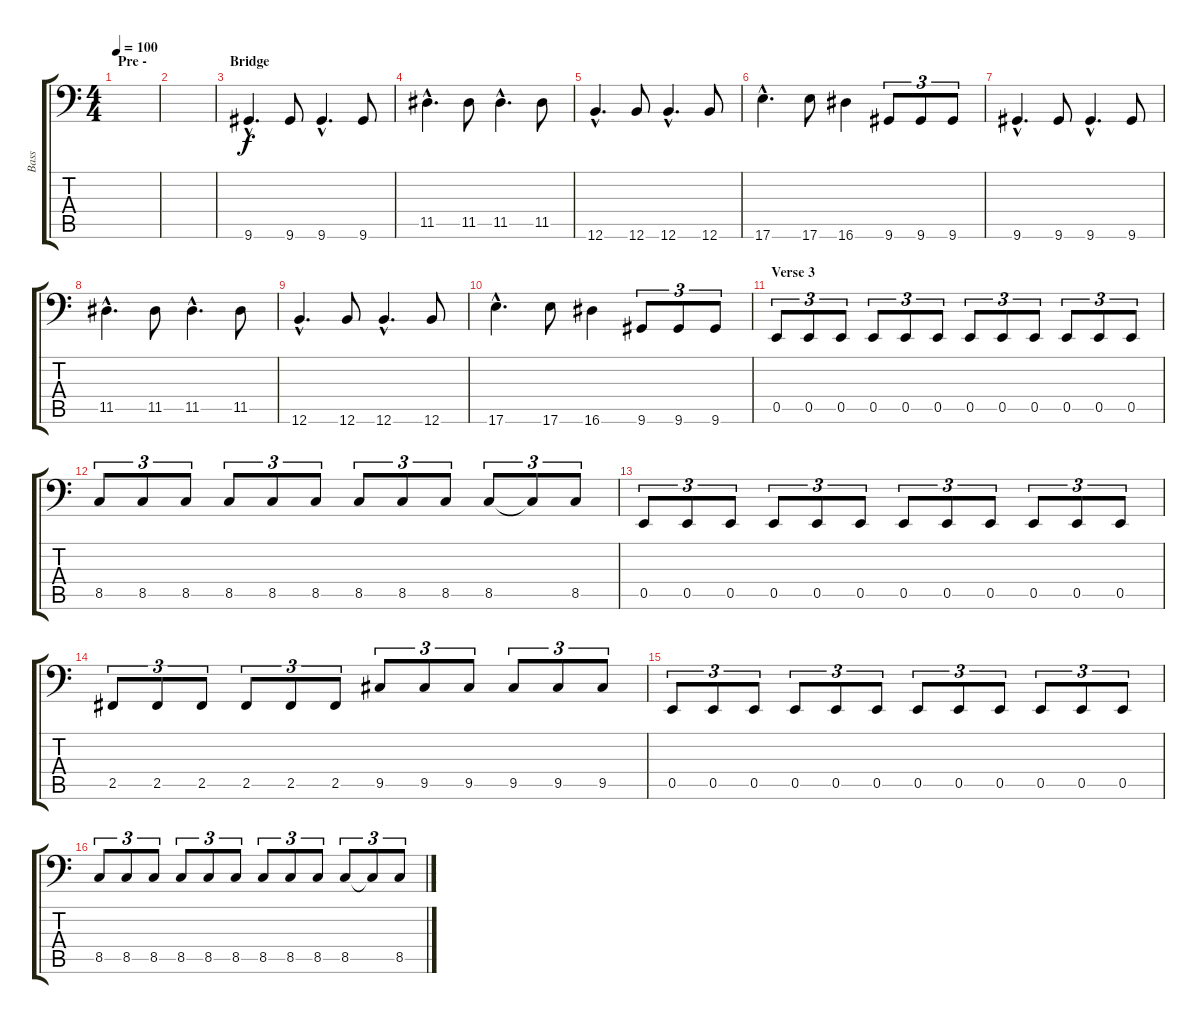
\track ("Bass" "Bass") {instrument electricbasspick}
\staff {score tabs}
\tuning (C3 G2 D2 A1 E1 B0) {hide}
\ts (4 4)
\section ("" "Pre - ")
\tempo 100
\clef f4
\ks c
|
|
\section ("" "Bridge")
9.6{hac}.4{d} 9.6.8 9.6{hac}.4{d} 9.6.8 |
11.5{hac}.4{d} 11.5.8 11.5{hac}.4{d} 11.5.8 |
12.6{hac}.4{d} 12.6.8 12.6{hac}.4{d} 12.6.8 |
17.6{hac}.4{d} 17.6.8 16.6.4 9.6.8{tu (3 2)} 9.6.8{tu (3 2)} 9.6.8{tu (3 2)} |
9.6{hac}.4{d} 9.6.8 9.6{hac}.4{d} 9.6.8 |
11.5{hac}.4{d} 11.5.8 11.5{hac}.4{d} 11.5.8 |
12.6{hac}.4{d} 12.6.8 12.6{hac}.4{d} 12.6.8 |
17.6{hac}.4{d} 17.6.8 16.6.4 9.6.8{tu (3 2)} 9.6.8{tu (3 2)} 9.6.8{tu (3 2)} |
\section ("" "Verse 3")
0.5.8{tu (3 2)} 0.5.8{tu (3 2)} 0.5.8{tu (3 2)} 0.5.8{tu (3 2)} 0.5.8{tu (3 2)} 0.5.8{tu (3 2)} 0.5.8{tu (3 2)} 0.5.8{tu (3 2)} 0.5.8{tu (3 2)} 0.5.8{tu (3 2)} 0.5.8{tu (3 2)} 0.5.8{tu (3 2)} |
8.5.8{tu (3 2)} 8.5.8{tu (3 2)} 8.5.8{tu (3 2)} 8.5.8{tu (3 2)} 8.5.8{tu (3 2)} 8.5.8{tu (3 2)} 8.5.8{tu (3 2)} 8.5.8{tu (3 2)} 8.5.8{tu (3 2)} 8.5.8{tu (3 2)} 8.5{t}.8{tu (3 2)} 8.5.8{tu (3 2)} |
0.5.8{tu (3 2)} 0.5.8{tu (3 2)} 0.5.8{tu (3 2)} 0.5.8{tu (3 2)} 0.5.8{tu (3 2)} 0.5.8{tu (3 2)} 0.5.8{tu (3 2)} 0.5.8{tu (3 2)} 0.5.8{tu (3 2)} 0.5.8{tu (3 2)} 0.5.8{tu (3 2)} 0.5.8{tu (3 2)} |
2.5.8{tu (3 2)} 2.5.8{tu (3 2)} 2.5.8{tu (3 2)} 2.5.8{tu (3 2)} 2.5.8{tu (3 2)} 2.5.8{tu (3 2)} 9.5.8{tu (3 2)} 9.5.8{tu (3 2)} 9.5.8{tu (3 2)} 9.5.8{tu (3 2)} 9.5.8{tu (3 2)} 9.5.8{tu (3 2)} |
0.5.8{tu (3 2)} 0.5.8{tu (3 2)} 0.5.8{tu (3 2)} 0.5.8{tu (3 2)} 0.5.8{tu (3 2)} 0.5.8{tu (3 2)} 0.5.8{tu (3 2)} 0.5.8{tu (3 2)} 0.5.8{tu (3 2)} 0.5.8{tu (3 2)} 0.5.8{tu (3 2)} 0.5.8{tu (3 2)} |
8.5.8{tu (3 2)} 8.5.8{tu (3 2)} 8.5.8{tu (3 2)} 8.5.8{tu (3 2)} 8.5.8{tu (3 2)} 8.5.8{tu (3 2)} 8.5.8{tu (3 2)} 8.5.8{tu (3 2)} 8.5.8{tu (3 2)} 8.5.8{tu (3 2)} 8.5{t}.8{tu (3 2)} 8.5.8{tu (3 2)}
